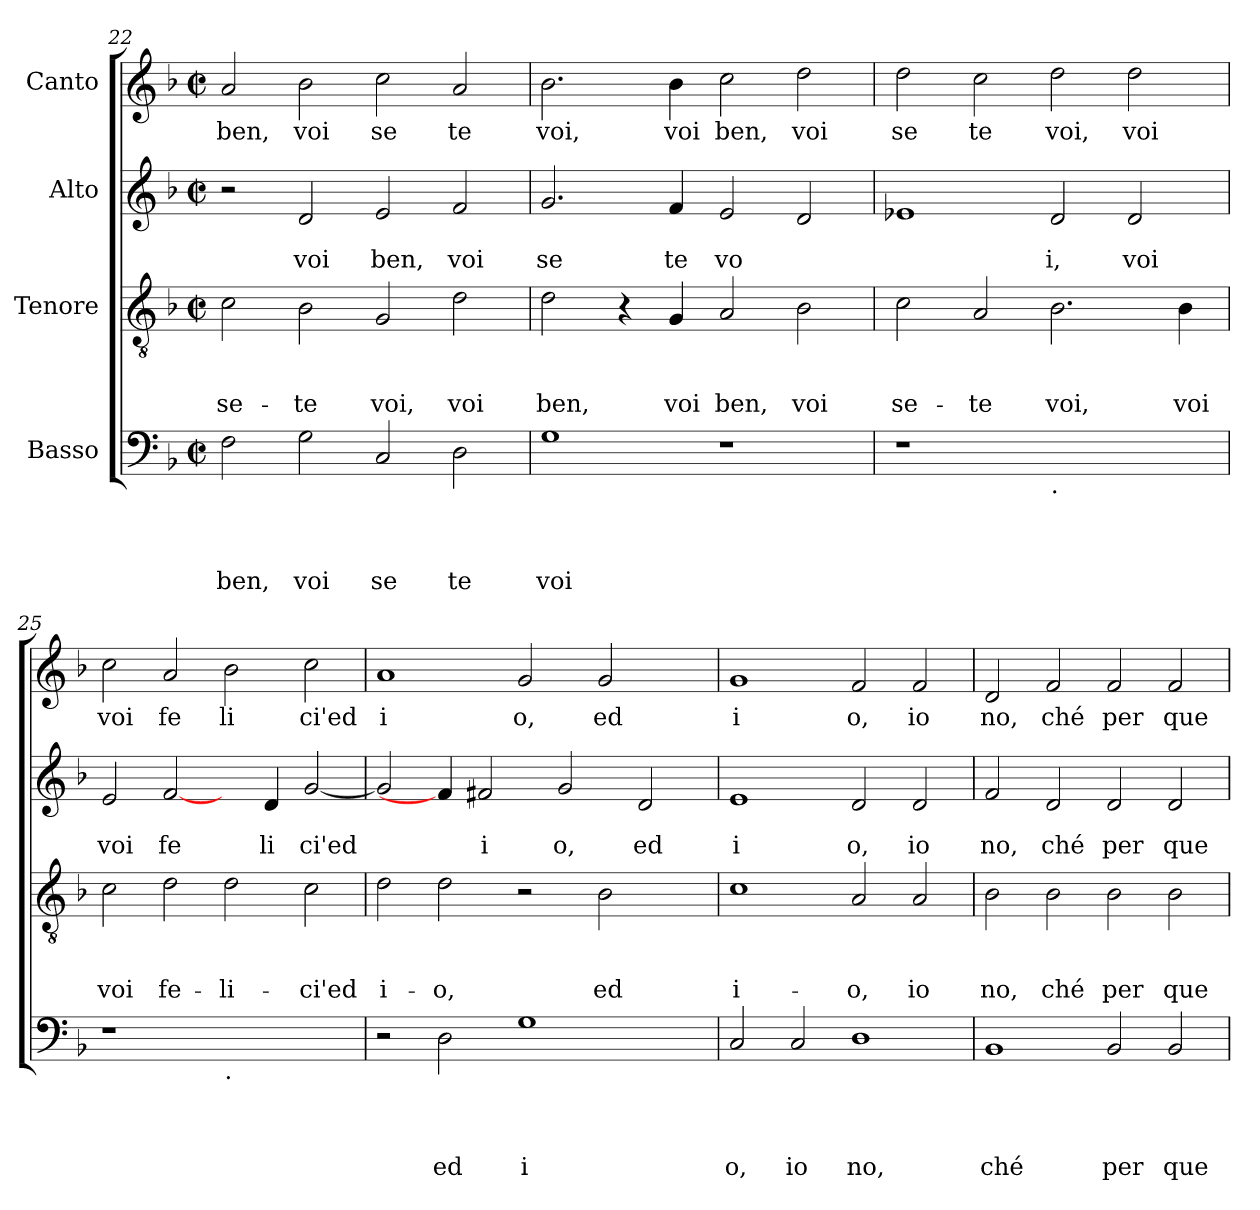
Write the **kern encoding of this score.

**kern	**text	**text	**text	**text	**kern	**text	**text	**text	**kern	**text	**text	**kern	**text
*part4	*part4	*part4	*part4	*part4	*part3	*part3	*part3	*part3	*part2	*part2	*part2	*part1	*part1
*staff4	*staff4	*staff4	*staff4	*staff4	*staff3	*staff3	*staff3	*staff3	*staff2	*staff2	*staff2	*staff1	*staff1
*I"Basso	*	*	*	*	*I"Tenore	*	*	*	*I"Alto	*	*	*I"Canto	*
*clefF4	*	*	*	*	*clefGv2	*	*	*	*clefG2	*	*	*clefG2	*
*k[b-]	*	*	*	*	*k[b-]	*	*	*	*k[b-]	*	*	*k[b-]	*
*F:	*	*	*	*	*F:	*	*	*	*F:	*	*	*F:	*
*M2/2	*	*	*	*	*M2/2	*	*	*	*M2/2	*	*	*M2/2	*
*met(c|)	*	*	*	*	*met(c|)	*	*	*	*met(c|)	*	*	*met(c|)	*
=22	=22	=22	=22	=22	=22	=22	=22	=22	=22	=22	=22	=22	=22
!	!	!	!	!LO:LY:b	!	!	!	!LO:LY:b	!	!	!	!	!LO:LY:b
2F\	.	.	.	ben,	2c\	.	.	se-	2r	.	.	2a/	ben,
!	!	!	!	!LO:LY:b	!	!	!	!LO:LY:b	!	!	!LO:LY:b	!	!LO:LY:b
2G\	.	.	.	voi	2B-\	.	.	-te	2d/	.	voi	2b-\	voi
!	!	!	!	!LO:LY:b	!	!	!	!LO:LY:b	!	!	!LO:LY:b	!	!LO:LY:b
2C/	.	.	.	se	2G/	.	.	voi,	2e/	.	ben,	2cc\	se
!	!	!	!	!LO:LY:b	!	!	!	!LO:LY:b	!	!	!LO:LY:b	!	!LO:LY:b
2D\	.	.	.	te	2d\	.	.	voi	2f/	.	voi	2a/	te
=23	=23	=23	=23	=23	=23	=23	=23	=23	=23	=23	=23	=23	=23
!	!	!	!	!LO:LY:b	!	!	!	!LO:LY:b	!	!	!LO:LY:b	!	!LO:LY:b
1G	.	.	.	voi	2d\	.	.	ben,	2.g/	.	se	2.b-\	voi,
.	.	.	.	.	4r	.	.	.	.	.	.	.	.
!	!	!	!	!	!	!	!	!LO:LY:b	!	!	!LO:LY:b	!	!LO:LY:b
.	.	.	.	.	4G/	.	.	voi	4f/	.	te	4b-\	voi
!	!	!	!	!	!	!	!	!LO:LY:b	!	!	!LO:LY:b	!	!LO:LY:b
1r	.	.	.	.	2A/	.	.	ben,	2e/	.	vo	2cc\	ben,
!	!	!	!	!	!	!	!	!LO:LY:b	!	!	!	!	!LO:LY:b
.	.	.	.	.	2B-\	.	.	voi	2d/	.	.	2dd\	voi
=24	=24	=24	=24	=24	=24	=24	=24	=24	=24	=24	=24	=24	=24
!	!	!	!	!	!	!	!	!LO:LY:b	!	!	!	!	!LO:LY:b
1r	.	.	.	.	2c\	.	.	se-	1e-	.	.	2dd\	se
!	!	!	!	!	!	!	!	!LO:LY:b	!	!	!	!	!LO:LY:b
.	.	.	.	.	2A/	.	.	-te	.	.	.	2cc\	te
!LO:TX:b:t=.	!	!	!	!	!	!	!	!	!	!	!	!	!
!	!	!	!	!	!	!	!	!LO:LY:b	!	!	!LO:LY:b	!	!LO:LY:b
1ryy	.	.	.	.	2.B-\	.	.	voi,	2d/	.	i,	2dd\	voi,
!	!	!	!	!	!	!	!	!	!	!	!LO:LY:b	!	!LO:LY:b
.	.	.	.	.	.	.	.	.	2d/	.	voi	2dd\	voi
!	!	!	!	!	!	!	!	!LO:LY:b	!	!	!	!	!
.	.	.	.	.	4B-\	.	.	voi	.	.	.	.	.
=25	=25	=25	=25	=25	=25	=25	=25	=25	=25	=25	=25	=25	=25
!	!	!	!	!	!	!	!	!LO:LY:b	!	!	!LO:LY:b	!	!LO:LY:b
1r	.	.	.	.	2c\	.	.	voi	2e/	.	voi	2cc\	voi
!	!	!	!	!	!	!	!	!LO:LY:b	!	!	!LO:LY:b	!	!LO:LY:b
.	.	.	.	.	2d\	.	.	fe-	[2f/	.	fe	2a/	fe
!LO:TX:b:t=.	!	!	!	!	!	!	!	!	!	!	!	!	!
!	!	!	!	!	!	!	!	!LO:LY:b	!	!	!	!	!LO:LY:b
1ryy	.	.	.	.	2d\	.	.	-li-	4ryy	.	.	2b-\	li
!	!	!	!	!	!	!	!	!	!	!	!LO:LY:b	!	!
.	.	.	.	.	.	.	.	.	4d/	.	li	.	.
!	!	!	!	!	!	!	!	!LO:LY:b	!	!	!LO:LY:b	!	!LO:LY:b
.	.	.	.	.	2c\	.	.	-ci'ed	[<2g/	.	ci'ed	2cc\	ci'ed
=26	=26	=26	=26	=26	=26	=26	=26	=26	=26	=26	=26	=26	=26
!	!	!	!	!	!	!	!	!LO:LY:b	!	!	!	!	!LO:LY:b
2r	.	.	.	.	2d\	.	.	i-	2g/]	.	.	1a	i
!	!	!	!	!LO:LY:b	!	!	!	!LO:LY:b	!	!	!	!	!
2D\	.	.	.	ed	2d\	.	.	-o,	4f/]	.	.	.	.
!	!	!	!	!	!	!	!	!	!	!	!LO:LY:b	!	!
.	.	.	.	.	.	.	.	.	2f#/	.	i	.	.
!	!	!	!	!LO:LY:b	!	!	!	!	!	!	!	!	!LO:LY:b
1G	.	.	.	i	2r	.	.	.	.	.	.	2g/	o,
!	!	!	!	!	!	!	!	!	!	!	!LO:LY:b	!	!
.	.	.	.	.	.	.	.	.	2g/	.	o,	.	.
!	!	!	!	!	!	!	!	!LO:LY:b	!	!	!	!	!LO:LY:b
.	.	.	.	.	2B-\	.	.	ed	.	.	.	2g/	ed
!	!	!	!	!	!	!	!	!	!	!	!LO:LY:b	!	!
.	.	.	.	.	.	.	.	.	2d/	.	ed	.	.
4ryy	.	.	.	.	4ryy	.	.	.	.	.	.	4ryy	.
=27	=27	=27	=27	=27	=27	=27	=27	=27	=27	=27	=27	=27	=27
!	!	!	!	!LO:LY:b	!	!	!	!LO:LY:b	!	!	!LO:LY:b	!	!LO:LY:b
2C/	.	.	.	o,	1c	.	.	i-	1e	.	i	1g	i
!	!	!	!	!LO:LY:b	!	!	!	!	!	!	!	!	!
2C/	.	.	.	io	.	.	.	.	.	.	.	.	.
!	!	!	!	!LO:LY:b	!	!	!	!LO:LY:b	!	!	!LO:LY:b	!	!LO:LY:b
1D	.	.	.	no,	2A/	.	.	-o,	2d/	.	o,	2f/	o,
!	!	!	!	!	!	!	!	!LO:LY:b	!	!	!LO:LY:b	!	!LO:LY:b
.	.	.	.	.	2A/	.	.	io	2d/	.	io	2f/	io
!!LO:LB:g=z
=28	=28	=28	=28	=28	=28	=28	=28	=28	=28	=28	=28	=28	=28
!	!	!	!	!LO:LY:b	!	!	!	!LO:LY:b	!	!	!LO:LY:b	!	!LO:LY:b
1BB-	.	.	.	ché	2B-\	.	.	no,	2f/	.	no,	2d/	no,
!	!	!	!	!	!	!	!	!LO:LY:b	!	!	!LO:LY:b	!	!LO:LY:b
.	.	.	.	.	2B-\	.	.	ché	2d/	.	ché	2f/	ché
!	!	!	!	!LO:LY:b	!	!	!	!LO:LY:b	!	!	!LO:LY:b	!	!LO:LY:b
2BB-/	.	.	.	per	2B-\	.	.	per	2d/	.	per	2f/	per
!	!	!	!	!LO:LY:b	!	!	!	!LO:LY:b	!	!	!LO:LY:b	!	!LO:LY:b
2BB-/	.	.	.	que-	2B-\	.	.	que-	2d/	.	que	2f/	que
=	=	=	=	=	=	=	=	=	=	=	=	=	=
*-	*-	*-	*-	*-	*-	*-	*-	*-	*-	*-	*-	*-	*-
